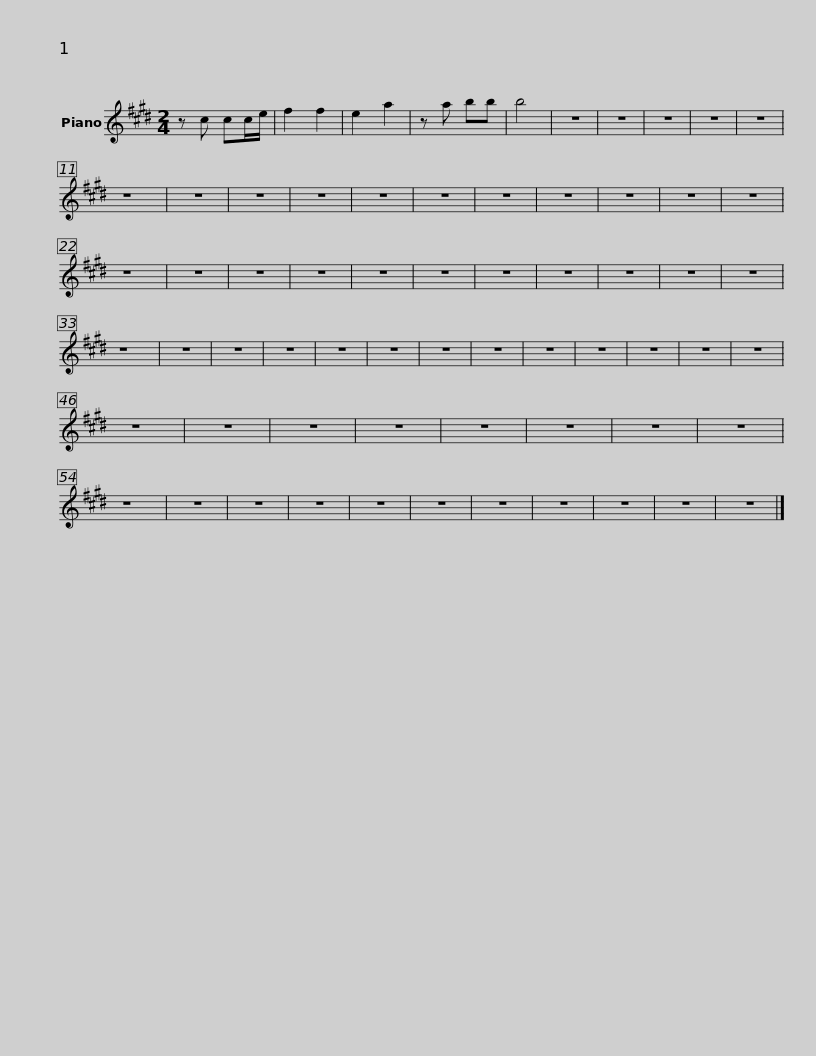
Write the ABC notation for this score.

X:1
L:1/8
M:2/4
I:linebreak $
K:E
V:1 treble
V:1
 z c cc/e/ | f2 f2 | e2 a2 | z a bb | b4 | %5
 z4 | z4 | z4 | z4 | z4 | %10
 z4 | z4 | z4 | z4 | z4 | %15
 z4 |$ z4 | z4 | z4 | z4 | %20
 z4 | z4 | z4 | z4 | z4 | %25
 z4 | z4 | z4 | z4 | z4 | %30
 z4 | z4 | z4 | z4 |$ z4 | %35
 z4 | z4 | z4 | z4 | z4 | %40
 z4 | z4 | z4 | z4 | z4 | %45
 z4 | z4 | z4 | z4 | z4 | %50
 z4 | z4 |$ z4 | z4 | z4 | %55
 z4 | z4 | z4 | z4 | z4 | %60
 z4 | z4 | z4 | z4 |] %64
